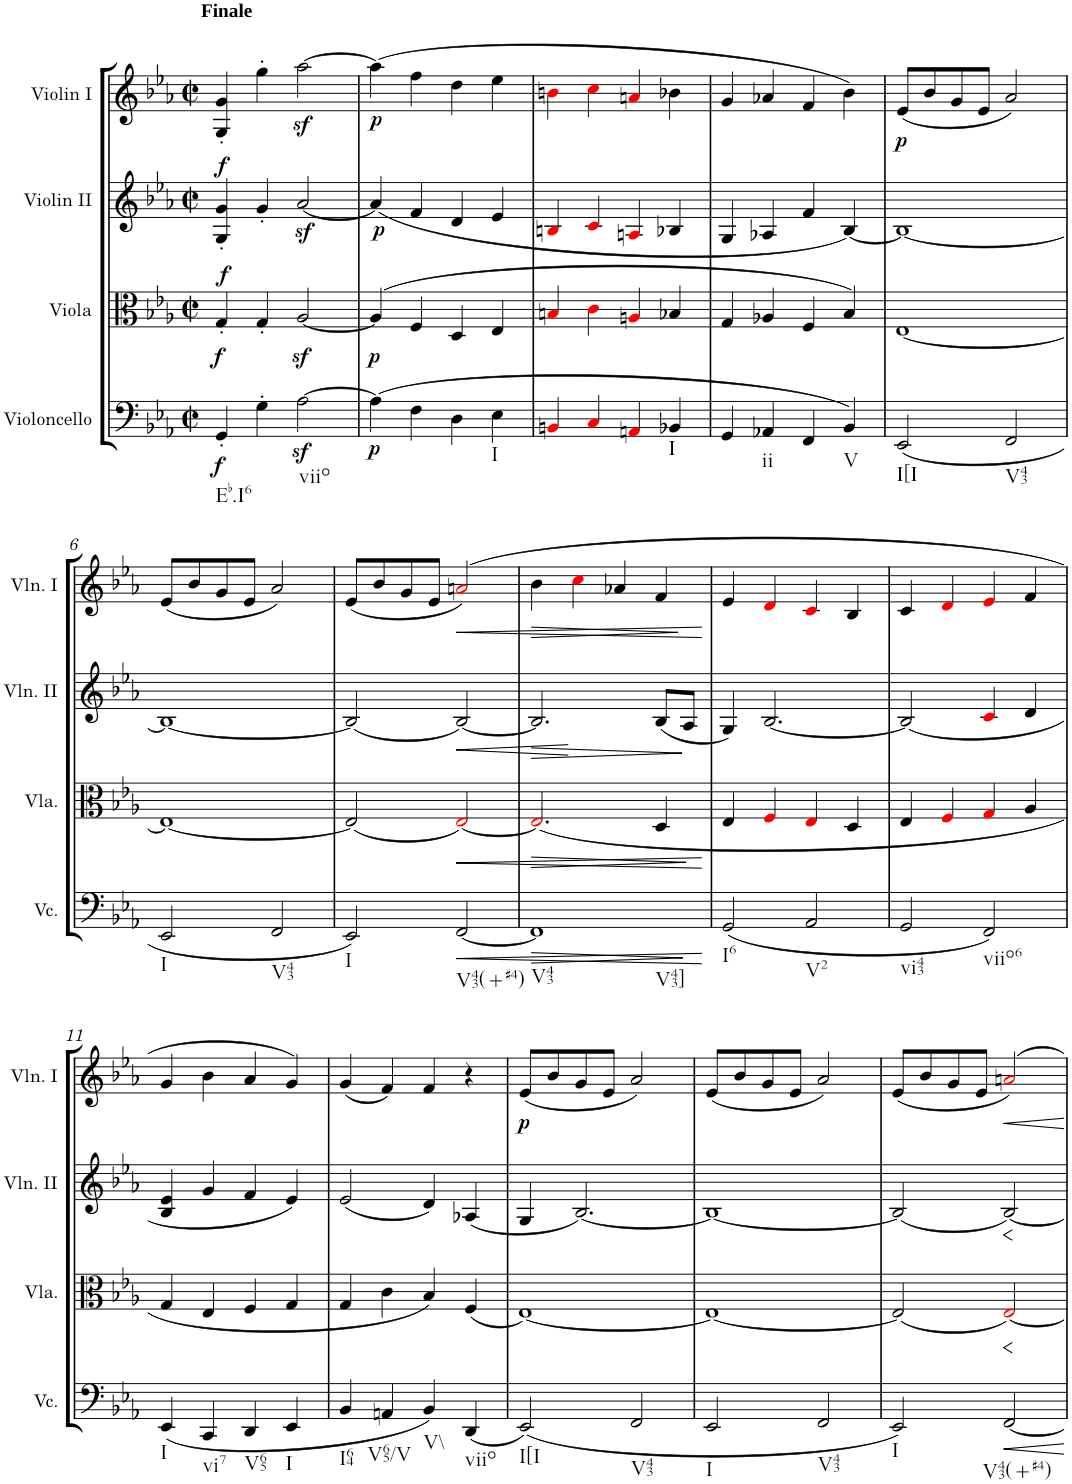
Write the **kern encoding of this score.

**kern	**dynam	**kern	**dynam	**kern	**dynam	**kern	**dynam
*part4	*part4	*part3	*part3	*part2	*part2	*part1	*part1
*staff4	*staff4	*staff3	*staff3	*staff2	*staff2	*staff1	*staff1
*I"Violoncello	*	*I"Viola	*	*I"Violin II	*	*I"Violin I	*
*I'Vc.	*	*I'Vla.	*	*I'Vln. II	*	*I'Vln. I	*
*clefF4	*	*clefC3	*	*clefG2	*	*clefG2	*
*k[b-e-a-]	*	*k[b-e-a-]	*	*k[b-e-a-]	*	*k[b-e-a-]	*
*M2/2	*	*M2/2	*	*M2/2	*	*M2/2	*
*met(c|)	*	*met(c|)	*	*met(c|)	*	*met(c|)	*
=1	=1	=1	=1	=1	=1	=1	=1
!	!	!	!	!	!	!LO:TX:a:B:t=Finale	!
!LO:TX:b:t=Eb.I6	!	!	!	!	!	!	!
!	!LO:DY:b	!	!LO:DY:b	!	!	!	!
!	!	!	!LO:DY:n=1:a	!	!LO:DY:a	!	!
4GG'/	f	4G'/	f f	4G/' 4g/'	f	4G/' 4g/'	.
4G'\	.	4G'/	.	4g'/	.	4gg'\	.
!LO:TX:b:t=viio	!	!	!	!	!	!	!
[2A-z<\	.	[2A-z</	.	[2a-z</	.	[2aa-z<\	.
=2	=2	=2	=2	=2	=2	=2	=2
!	!LO:DY:b	!	!LO:DY:b	!	!LO:DY:b	!	!LO:DY:b
(4A-\]	p	(4A-/]	p	(4a-/]	p	(4aa-\]	p
4F\	.	4F/	.	4f/	.	4ff\	.
4D\	.	4D/	.	4d/	.	4dd\	.
!LO:TX:b:t=I	!	!	!	!	!	!	!
4E-\	.	4E-/	.	4e-/	.	4ee-\	.
=3	=3	=3	=3	=3	=3	=3	=3
4BBni/	.	4Bni/	.	4Bni/	.	4bni\	.
4Ci/	.	4ci\	.	4ci/	.	4cci\	.
4AAni/	.	4Ani/	.	4Ani/	.	4ani/	.
!LO:TX:b:t=I	!	!	!	!	!	!	!
4BB-X/	.	4B-X/	.	4B-X/	.	4b-X\	.
=4	=4	=4	=4	=4	=4	=4	=4
4GG/	.	4G/	.	4G/	.	4g/	.
!LO:TX:b:t=ii	!	!	!	!	!	!	!
4AA-X/	.	4A-X/	.	4A-X/	.	4a-X/	.
4FF/	.	4F/	.	4f/	.	4f/	.
!LO:TX:b:t=V	!	!	!	!	!	!	!
4BB-/)	.	4B-/)	.	[4B-/)	.	4b-\)	.
=5	=5	=5	=5	=5	=5	=5	=5
!LO:TX:b:t=I[I	!	!	!	!	!	!	!
!	!	!	!	!	!	!	!LO:DY:b
(2EE-/	.	[1E-	.	1B-_	.	(8e-/L	p
.	.	.	.	.	.	8b-/	.
.	.	.	.	.	.	8g/	.
.	.	.	.	.	.	8e-/J	.
!LO:TX:b:t=V43	!	!	!	!	!	!	!
2FF/	.	.	.	.	.	2a-/)	.
!!LO:LB:g=z
=6	=6	=6	=6	=6	=6	=6	=6
!LO:TX:b:t=I	!	!	!	!	!	!	!
2EE-/	.	1E-_	.	1B-_	.	(8e-/L	.
.	.	.	.	.	.	8b-/	.
.	.	.	.	.	.	8g/	.
.	.	.	.	.	.	8e-/J	.
!LO:TX:b:t=V43	!	!	!	!	!	!	!
2FF/	.	.	.	.	.	2a-/)	.
=7	=7	=7	=7	=7	=7	=7	=7
!LO:TX:b:t=I	!	!	!	!	!	!	!
2EE-/)	.	(2E-/]	.	(2B-/]	.	(8e-/L	.
.	.	.	.	.	.	8b-/	.
.	.	.	.	.	.	8g/	.
.	.	.	.	.	.	8e-/J	.
!LO:TX:b:t=V43(+#4)	!	!	!	!	!	!	!
!	!LO:HP:b	!	!LO:HP:b	!	!LO:HP:b	!	!LO:HP:b
[2FF/	<	[2E-i/)	<	[2B-/)	<	(2ani/)	<
=8	=8	=8	=8	=8	=8	=8	=8
!LO:TX:b:t=V43	!	!	!	!	!	!	!
!LO:TX:b:t=V43]	!	!	!	!	!	!	!
!	!LO:HP:b	!	!LO:HP:b	!	!LO:HP:b	!	!LO:HP:b
1FF]	>	(<2.E-i/]	>	2.B-/]	>	4b-\	>
.	.	.	.	.	.	4cci\	.
.	.	.	.	.	.	4a-X/	.
.	.	4D/	.	(8B-/L	.	4f/	.
.	.	.	.	8A-/J	.	.	.
.	[ ]	.	[ ]	.	[ ]	.	[ ]
=9	=9	=9	=9	=9	=9	=9	=9
!LO:TX:b:t=I6	!	!	!	!	!	!	!
(2GG/	.	4E-/	.	4G/)	.	4e-/	.
.	.	4Fi/	.	[2.B-/	.	4di/	.
!LO:TX:b:t=V2	!	!	!	!	!	!	!
2AA-/	.	4E-i/	.	.	.	4ci/	.
.	.	4D/	.	.	.	4B-/	.
=10	=10	=10	=10	=10	=10	=10	=10
!LO:TX:b:t=vi43	!	!	!	!	!	!	!
2GG/	.	4E-/	.	(<2B-/]	.	4c/	.
.	.	4Fi/	.	.	.	4di/	.
!LO:TX:b:t=viio6	!	!	!	!	!	!	!
2FF/)	.	4Gi/	.	4ci/	.	4e-i/	.
.	.	4A-/	.	4d/	.	4f/	.
!!LO:LB:g=z
=11	=11	=11	=11	=11	=11	=11	=11
!LO:TX:b:t=I	!	!	!	!	!	!	!
(4EE-/	.	4G/	.	4B-/ 4e-/	.	4g/	.
!LO:TX:b:t=vi7	!	!	!	!	!	!	!
4CC/	.	4E-/	.	4g/	.	4b-\	.
!LO:TX:b:t=V65	!	!	!	!	!	!	!
4DD/	.	4F/	.	4f/	.	4a-/	.
!LO:TX:b:t=I	!	!	!	!	!	!	!
4EE-/	.	4G/	.	4e-/)	.	4g/)	.
=12	=12	=12	=12	=12	=12	=12	=12
!LO:TX:b:t=I64	!	!	!	!	!	!	!
4BB-/	.	4G/	.	(2e-/	.	(4g/	.
!LO:TX:b:t=V65/V	!	!	!	!	!	!	!
4AAn/	.	4c\	.	.	.	4f/)	.
!LO:TX:b:t=V\\	!	!	!	!	!	!	!
4BB-/)	.	4B-/)	.	4d/)	.	4f/	.
!LO:TX:b:t=viio	!	!	!	!	!	!	!
(4DD/	.	(4F/	.	(4A-X/	.	4r	.
=13	=13	=13	=13	=13	=13	=13	=13
!LO:TX:b:t=I[I	!	!	!	!	!	!	!
!	!	!	!	!	!	!	!LO:DY:b
(2EE-/)	.	[1E-)	.	4G/	.	(8e-/L	p
.	.	.	.	.	.	8b-/	.
.	.	.	.	[2.B-/)	.	8g/	.
.	.	.	.	.	.	8e-/J	.
!LO:TX:b:t=V43	!	!	!	!	!	!	!
2FF/	.	.	.	.	.	2a-/)	.
=14	=14	=14	=14	=14	=14	=14	=14
!LO:TX:b:t=I	!	!	!	!	!	!	!
2EE-/	.	1E-_	.	1B-_	.	(8e-/L	.
.	.	.	.	.	.	8b-/	.
.	.	.	.	.	.	8g/	.
.	.	.	.	.	.	8e-/J	.
!LO:TX:b:t=V43	!	!	!	!	!	!	!
2FF/	.	.	.	.	.	2a-/)	.
=15	=15	=15	=15	=15	=15	=15	=15
!LO:TX:b:t=I	!	!	!	!	!	!	!
2EE-/)	.	(2E-/]	.	(2B-/]	.	(8e-/L	.
.	.	.	.	.	.	8b-/	.
.	.	.	.	.	.	8g/	.
.	.	.	.	.	.	8e-/J	.
!LO:TX:b:t=V43(+#4)	!	!	!	!	!	!	!
[2FF/	.	[2E-i/)	.	[2B-/)	.	2ani/)	.
=	=	=	=	=	=	=	=
*-	*-	*-	*-	*-	*-	*-	*-
